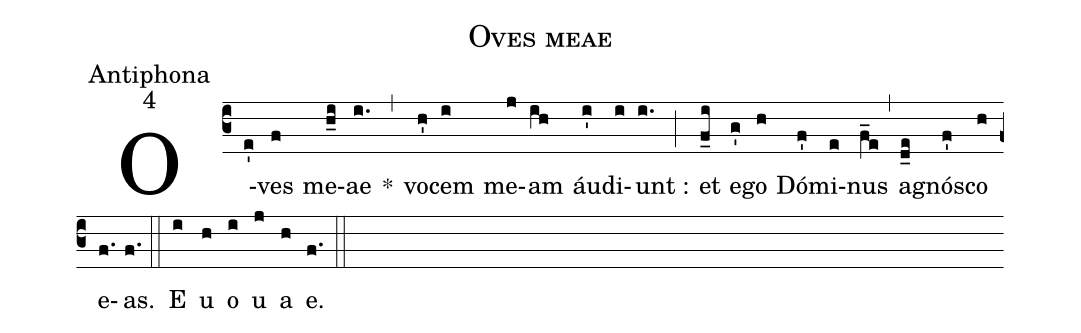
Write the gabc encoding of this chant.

name:Oves meae;
office-part:Antiphona;
mode:4;
%%
(c3) O(e')ves(f) me(h_i)ae(i.) *(,) vo(h')cem(i) me(j)am(ih) áu(i')di(i)unt :(i.) (;) et(f_i) e(g')go(h) Dó(f')mi(e)nus(f_e) (,) a(d_e)gnó(f')sco(h) e(f.)as.(f.) (::) <eu>E(i) u(h) o(i) u(j) a(h) e.</eu>(f.) (::)
